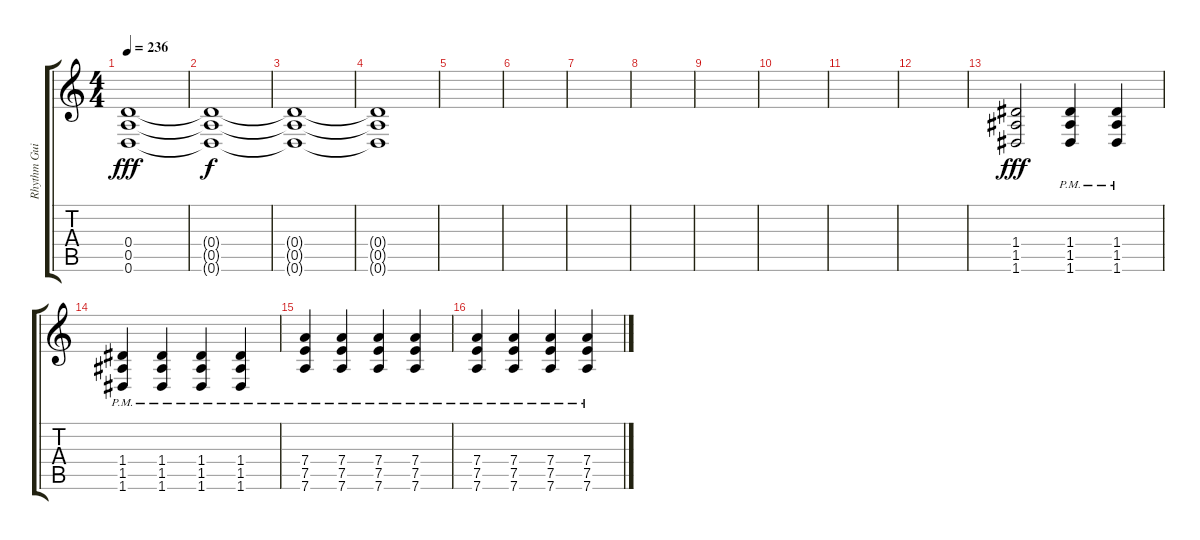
\track ("Rhythm Guitar" "Rhythm Gui") {instrument distortionguitar}
\staff {score tabs}
\tuning (E4 B3 G3 D3 A2 D2) {hide}
\ts (4 4)
\tempo 236
\clef g2
\ks c
(0.4 0.5 0.6).1{dy fff} |
(0.4{t} 0.5{t} 0.6{t}).1{dy f} |
(0.4{t} 0.5{t} 0.6{t}).1 |
(0.4{t} 0.5{t} 0.6{t}).1 |
|
|
|
|
|
|
|
|
(1.4 1.5 1.6).2{dy fff} (1.4{pm} 1.5{pm} 1.6{pm}).4 (1.4{pm} 1.5{pm} 1.6{pm}).4 |
(1.4{pm} 1.5{pm} 1.6{pm}).4 (1.4{pm} 1.5{pm} 1.6{pm}).4 (1.4{pm} 1.5{pm} 1.6{pm}).4 (1.4{pm} 1.5{pm} 1.6{pm}).4 |
(7.4{pm} 7.5{pm} 7.6{pm}).4 (7.4{pm} 7.5{pm} 7.6{pm}).4 (7.4{pm} 7.5{pm} 7.6{pm}).4 (7.4{pm} 7.5{pm} 7.6{pm}).4 |
(7.4{pm} 7.5{pm} 7.6{pm}).4 (7.4{pm} 7.5{pm} 7.6{pm}).4 (7.4{pm} 7.5{pm} 7.6{pm}).4 (7.4{pm} 7.5{pm} 7.6{pm}).4
